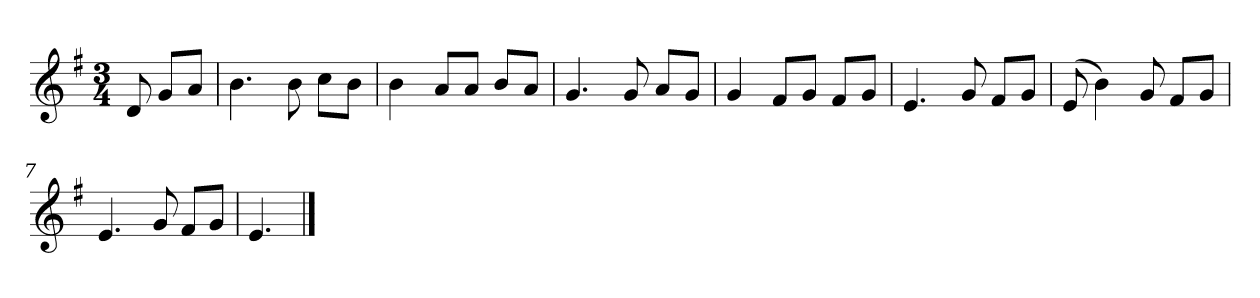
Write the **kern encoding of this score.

**kern
*part1
*staff1
*clefG2
*k[f#]
*G:
*M3/4
*MM120
=
8d
8g/L
8a/J
=1
4.b
8b
8cc\L
8b\J
=2
4b
8a/L
8a/J
8b/L
8a/J
=3
4.g
8g
8a/L
8g/J
=4
4g
8f#/L
8g/J
8f#/L
8g/J
=5
4.e
8g
8f#/L
8g/J
=6
(8e
4b)
8g
8f#/L
8g/J
=7
4.e
8g
8f#/L
8g/J
=8
4.e
==
*-
